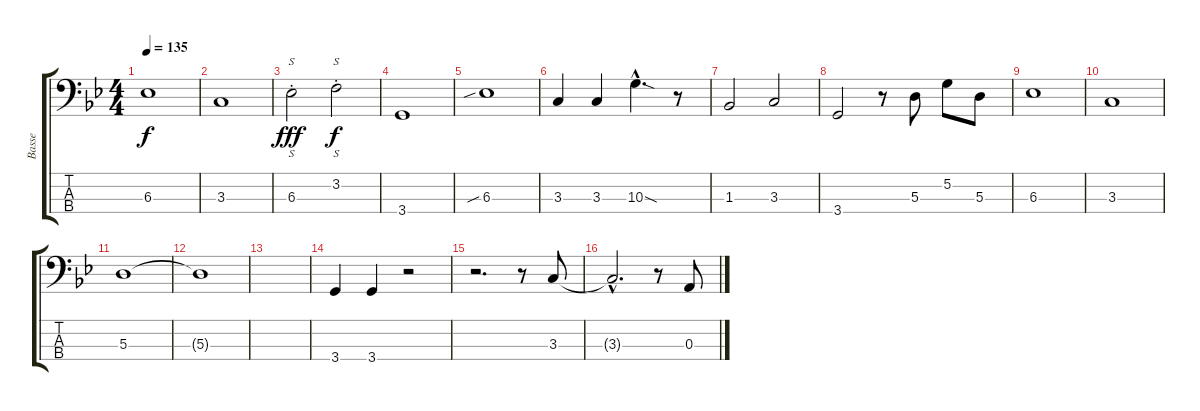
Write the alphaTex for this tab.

\track ("Basse" "Basse") {instrument fretlessbass}
\staff {score tabs}
\tuning (G2 D2 A1 E1) {hide}
\ts (4 4)
\tempo 135
\clef f4
\ks bb
6.3.1{dy f} |
3.3.1 |
6.3{st}.2{s dy fff} 3.2{st}.2{s dy f} |
3.4.1 |
6.3{sib}.1 |
3.3.4 3.3.4 10.3{sod hac}.4{d} r.8 |
1.3.2 3.3.2 |
3.4.2 r.8 5.3.8 5.2.8 5.3.8 |
6.3.1 |
3.3.1 |
5.3.1 |
5.3{t}.1 |
|
3.4.4 3.4.4 r.2 |
r.2{d} r.8 3.3.8 |
3.3{hac t}.2{d} r.8 0.3.8
